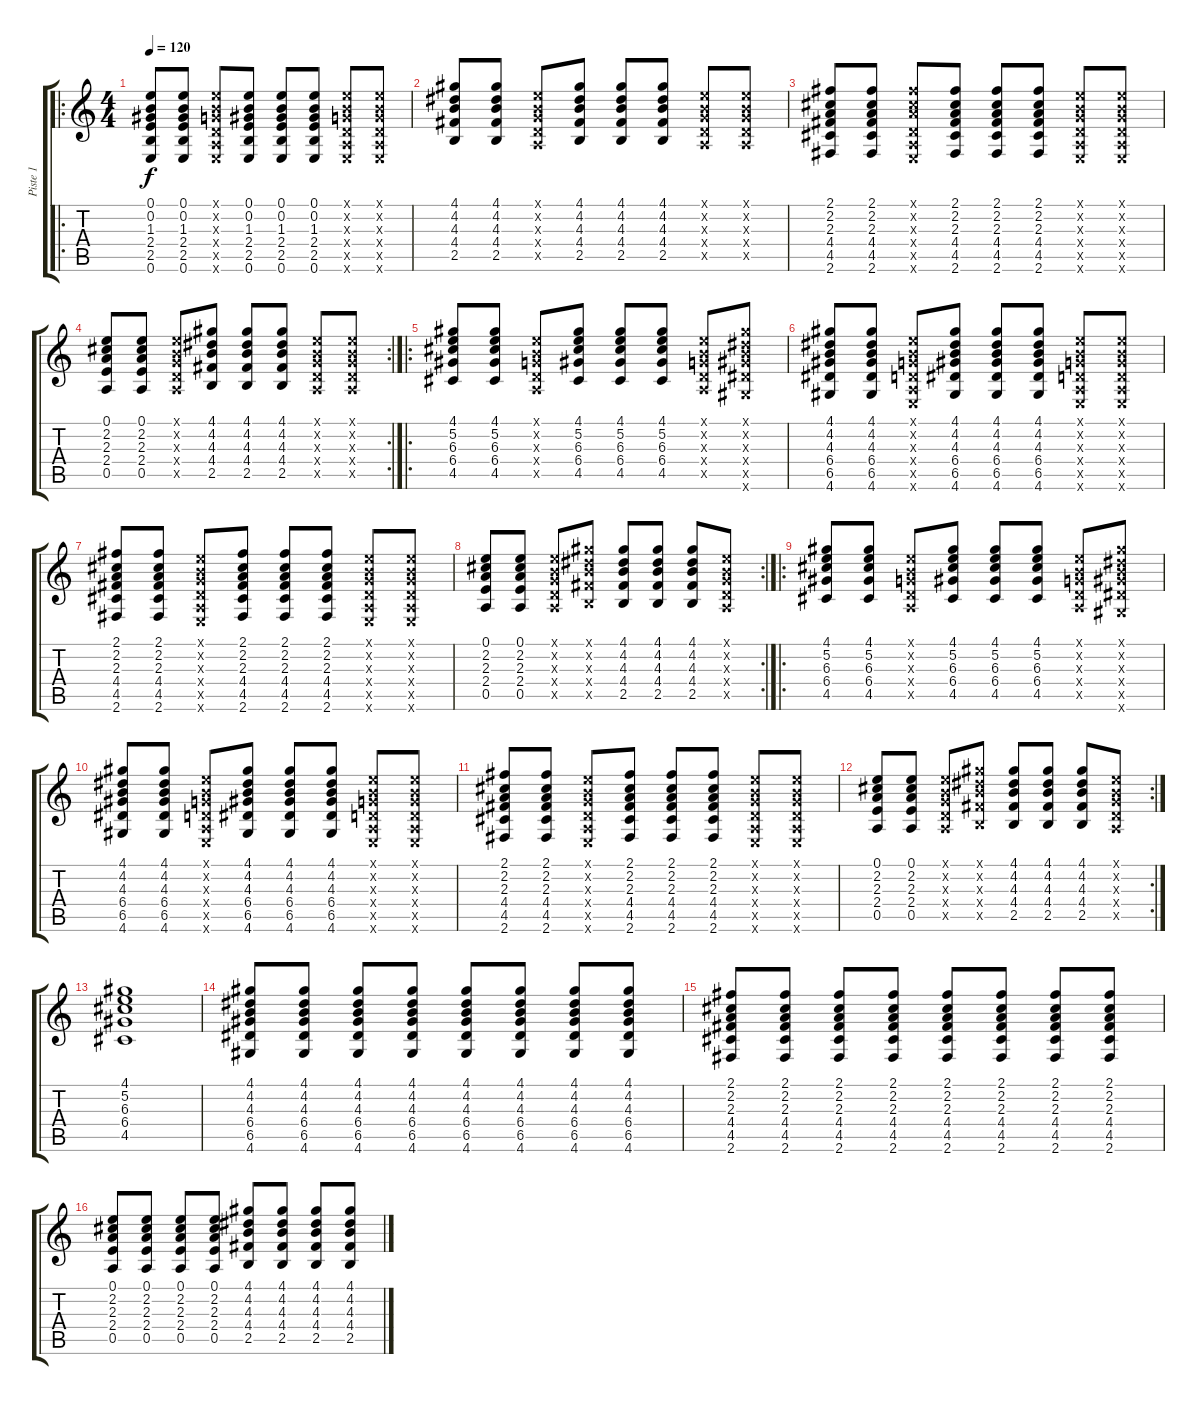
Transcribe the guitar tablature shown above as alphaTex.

\track ("Piste 1" "Piste 1") {instrument acousticguitarsteel}
\staff {score tabs}
\tuning (E4 B3 G3 D3 A2 E2) {hide}
\ro
\ts (4 4)
\tempo 120
\clef g2
\ks c
(0.1 0.2 1.3 2.4 2.5 0.6).8{dy f} (0.1 0.2 1.3 2.4 2.5 0.6).8 (0.1{x} 0.2{x} 0.3{x} 0.4{x} 0.5{x} 0.6{x}).8 (0.1 0.2 1.3 2.4 2.5 0.6).8 (0.1 0.2 1.3 2.4 2.5 0.6).8 (0.1 0.2 1.3 2.4 2.5 0.6).8 (0.1{x} 0.2{x} 0.3{x} 0.4{x} 0.5{x} 0.6{x}).8 (0.1{x} 0.2{x} 0.3{x} 0.4{x} 0.5{x} 0.6{x}).8 |
(4.1 4.2 4.3 4.4 2.5).8 (4.1 4.2 4.3 4.4 2.5).8 (0.1{x} 0.2{x} 0.3{x} 0.4{x} 0.5{x}).8 (4.1 4.2 4.3 4.4 2.5).8 (4.1 4.2 4.3 4.4 2.5).8 (4.1 4.2 4.3 4.4 2.5).8 (0.1{x} 0.2{x} 0.3{x} 0.4{x} 0.5{x}).8 (0.1{x} 0.2{x} 0.3{x} 0.4{x} 0.5{x}).8 |
(2.1 2.2 2.3 4.4 4.5 2.6).8 (2.1 2.2 2.3 4.4 4.5 2.6).8 (2.1{x} 2.2{x} 2.3{x} 0.4{x} 0.5{x} 0.6{x}).8 (2.1 2.2 2.3 4.4 4.5 2.6).8 (2.1 2.2 2.3 4.4 4.5 2.6).8 (2.1 2.2 2.3 4.4 4.5 2.6).8 (0.1{x} 0.2{x} 0.3{x} 0.4{x} 0.5{x} 0.6{x}).8 (0.1{x} 0.2{x} 0.3{x} 0.4{x} 0.5{x} 0.6{x}).8 |
\rc 2
(0.1 2.2 2.3 2.4 0.5).8 (0.1 2.2 2.3 2.4 0.5).8 (0.1{x} 0.2{x} 0.3{x} 0.4{x} 0.5{x}).8 (4.1 4.2 4.3 4.4 2.5).8 (4.1 4.2 4.3 4.4 2.5).8 (4.1 4.2 4.3 4.4 2.5).8 (0.1{x} 0.2{x} 0.3{x} 0.4{x} 0.5{x}).8 (0.1{x} 0.2{x} 0.3{x} 0.4{x} 0.5{x}).8 |
\ro
(4.1 5.2 6.3 6.4 4.5).8 (4.1 5.2 6.3 6.4 4.5).8 (0.1{x} 0.2{x} 0.3{x} 0.4{x} 0.5{x}).8 (4.1 5.2 6.3 6.4 4.5).8 (4.1 5.2 6.3 6.4 4.5).8 (4.1 5.2 6.3 6.4 4.5).8 (0.1{x} 0.2{x} 0.3{x} 0.4{x} 0.5{x}).8 (4.1{x} 4.2{x} 4.3{x} 6.4{x} 6.5{x} 4.6{x}).8 |
(4.1 4.2 4.3 6.4 6.5 4.6).8 (4.1 4.2 4.3 6.4 6.5 4.6).8 (0.1{x} 0.2{x} 0.3{x} 0.4{x} 0.5{x} 0.6{x}).8 (4.1 4.2 4.3 6.4 6.5 4.6).8 (4.1 4.2 4.3 6.4 6.5 4.6).8 (4.1 4.2 4.3 6.4 6.5 4.6).8 (0.1{x} 0.2{x} 0.3{x} 0.4{x} 0.5{x} 0.6{x}).8 (0.1{x} 0.2{x} 0.3{x} 0.4{x} 0.5{x} 0.6{x}).8 |
(2.1 2.2 2.3 4.4 4.5 2.6).8 (2.1 2.2 2.3 4.4 4.5 2.6).8 (0.1{x} 0.2{x} 0.3{x} 0.4{x} 0.5{x} 0.6{x}).8 (2.1 2.2 2.3 4.4 4.5 2.6).8 (2.1 2.2 2.3 4.4 4.5 2.6).8 (2.1 2.2 2.3 4.4 4.5 2.6).8 (0.1{x} 0.2{x} 0.3{x} 0.4{x} 0.5{x} 0.6{x}).8 (0.1{x} 0.2{x} 0.3{x} 0.4{x} 0.5{x} 0.6{x}).8 |
\rc 2
(0.1 2.2 2.3 2.4 0.5).8 (0.1 2.2 2.3 2.4 0.5).8 (0.1{x} 0.2{x} 0.3{x} 0.4{x} 0.5{x}).8 (4.1{x} 4.2{x} 4.3{x} 4.4{x} 2.5{x}).8 (4.1 4.2 4.3 4.4 2.5).8 (4.1 4.2 4.3 4.4 2.5).8 (4.1 4.2 4.3 4.4 2.5).8 (0.1{x} 0.2{x} 0.3{x} 0.4{x} 0.5{x}).8 |
\ro
(4.1 5.2 6.3 6.4 4.5).8 (4.1 5.2 6.3 6.4 4.5).8 (0.1{x} 0.2{x} 0.3{x} 0.4{x} 0.5{x}).8 (4.1 5.2 6.3 6.4 4.5).8 (4.1 5.2 6.3 6.4 4.5).8 (4.1 5.2 6.3 6.4 4.5).8 (0.1{x} 0.2{x} 0.3{x} 0.4{x} 0.5{x}).8 (4.1{x} 4.2{x} 4.3{x} 6.4{x} 6.5{x} 4.6{x}).8 |
(4.1 4.2 4.3 6.4 6.5 4.6).8 (4.1 4.2 4.3 6.4 6.5 4.6).8 (0.1{x} 0.2{x} 0.3{x} 0.4{x} 0.5{x} 0.6{x}).8 (4.1 4.2 4.3 6.4 6.5 4.6).8 (4.1 4.2 4.3 6.4 6.5 4.6).8 (4.1 4.2 4.3 6.4 6.5 4.6).8 (0.1{x} 0.2{x} 0.3{x} 0.4{x} 0.5{x} 0.6{x}).8 (0.1{x} 0.2{x} 0.3{x} 0.4{x} 0.5{x} 0.6{x}).8 |
(2.1 2.2 2.3 4.4 4.5 2.6).8 (2.1 2.2 2.3 4.4 4.5 2.6).8 (0.1{x} 0.2{x} 0.3{x} 0.4{x} 0.5{x} 0.6{x}).8 (2.1 2.2 2.3 4.4 4.5 2.6).8 (2.1 2.2 2.3 4.4 4.5 2.6).8 (2.1 2.2 2.3 4.4 4.5 2.6).8 (0.1{x} 0.2{x} 0.3{x} 0.4{x} 0.5{x} 0.6{x}).8 (0.1{x} 0.2{x} 0.3{x} 0.4{x} 0.5{x} 0.6{x}).8 |
\rc 2
(0.1 2.2 2.3 2.4 0.5).8 (0.1 2.2 2.3 2.4 0.5).8 (0.1{x} 0.2{x} 0.3{x} 0.4{x} 0.5{x}).8 (4.1{x} 4.2{x} 4.3{x} 4.4{x} 2.5{x}).8 (4.1 4.2 4.3 4.4 2.5).8 (4.1 4.2 4.3 4.4 2.5).8 (4.1 4.2 4.3 4.4 2.5).8 (0.1{x} 0.2{x} 0.3{x} 0.4{x} 0.5{x}).8 |
(4.1 5.2 6.3 6.4 4.5).1 |
(4.1 4.2 4.3 6.4 6.5 4.6).8 (4.1 4.2 4.3 6.4 6.5 4.6).8 (4.1 4.2 4.3 6.4 6.5 4.6).8 (4.1 4.2 4.3 6.4 6.5 4.6).8 (4.1 4.2 4.3 6.4 6.5 4.6).8 (4.1 4.2 4.3 6.4 6.5 4.6).8 (4.1 4.2 4.3 6.4 6.5 4.6).8 (4.1 4.2 4.3 6.4 6.5 4.6).8 |
(2.1 2.2 2.3 4.4 4.5 2.6).8 (2.1 2.2 2.3 4.4 4.5 2.6).8 (2.1 2.2 2.3 4.4 4.5 2.6).8 (2.1 2.2 2.3 4.4 4.5 2.6).8 (2.1 2.2 2.3 4.4 4.5 2.6).8 (2.1 2.2 2.3 4.4 4.5 2.6).8 (2.1 2.2 2.3 4.4 4.5 2.6).8 (2.1 2.2 2.3 4.4 4.5 2.6).8 |
(0.1 2.2 2.3 2.4 0.5).8 (0.1 2.2 2.3 2.4 0.5).8 (0.1 2.2 2.3 2.4 0.5).8 (0.1 2.2 2.3 2.4 0.5).8 (4.1 4.2 4.3 4.4 2.5).8 (4.1 4.2 4.3 4.4 2.5).8 (4.1 4.2 4.3 4.4 2.5).8 (4.1 4.2 4.3 4.4 2.5).8
